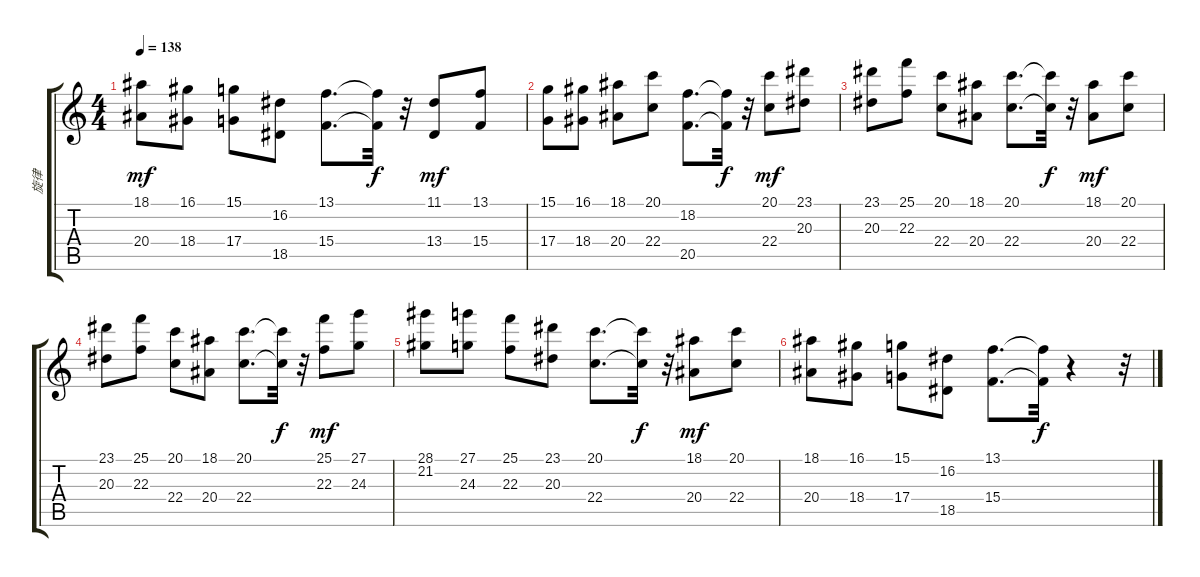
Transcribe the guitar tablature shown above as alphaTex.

\track ("旋律" "旋律") {instrument violin}
\staff {score tabs}
\tuning (E4 B3 G3 D3 A2 E2) {hide}
\ts (4 4)
\tempo 138
\clef g2
\ks c
(18.1 20.4).8{dy mf} (16.1 18.4).8 (15.1 17.4).8 (16.2 18.5).8 (13.1 15.4).8{d} (13.1{t} 15.4{t}).32{dy f} r.32 (11.1 13.4).8{dy mf} (13.1 15.4).8 |
(15.1 17.4).8 (16.1 18.4).8 (18.1 20.4).8 (20.1 22.4).8 (18.2 20.5).8{d} (18.2{t} 20.5{t}).32{dy f} r.32 (20.1 22.4).8{dy mf} (23.1 20.3).8 |
(23.1 20.3).8 (25.1 22.3).8 (20.1 22.4).8 (18.1 20.4).8 (20.1 22.4).8{d} (20.1{t} 22.4{t}).32{dy f} r.32 (18.1 20.4).8{dy mf} (20.1 22.4).8 |
(23.1 20.3).8 (25.1 22.3).8 (20.1 22.4).8 (18.1 20.4).8 (20.1 22.4).8{d} (20.1{t} 22.4{t}).32{dy f} r.32 (25.1 22.3).8{dy mf} (27.1 24.3).8 |
(28.1 21.2).8 (27.1 24.3).8 (25.1 22.3).8 (23.1 20.3).8 (20.1 22.4).8{d} (20.1{t} 22.4{t}).32{dy f} r.32 (18.1 20.4).8{dy mf} (20.1 22.4).8 |
(18.1 20.4).8 (16.1 18.4).8 (15.1 17.4).8 (16.2 18.5).8 (13.1 15.4).8{d} (13.1{t} 15.4{t}).32{dy f} r.4 r.32
